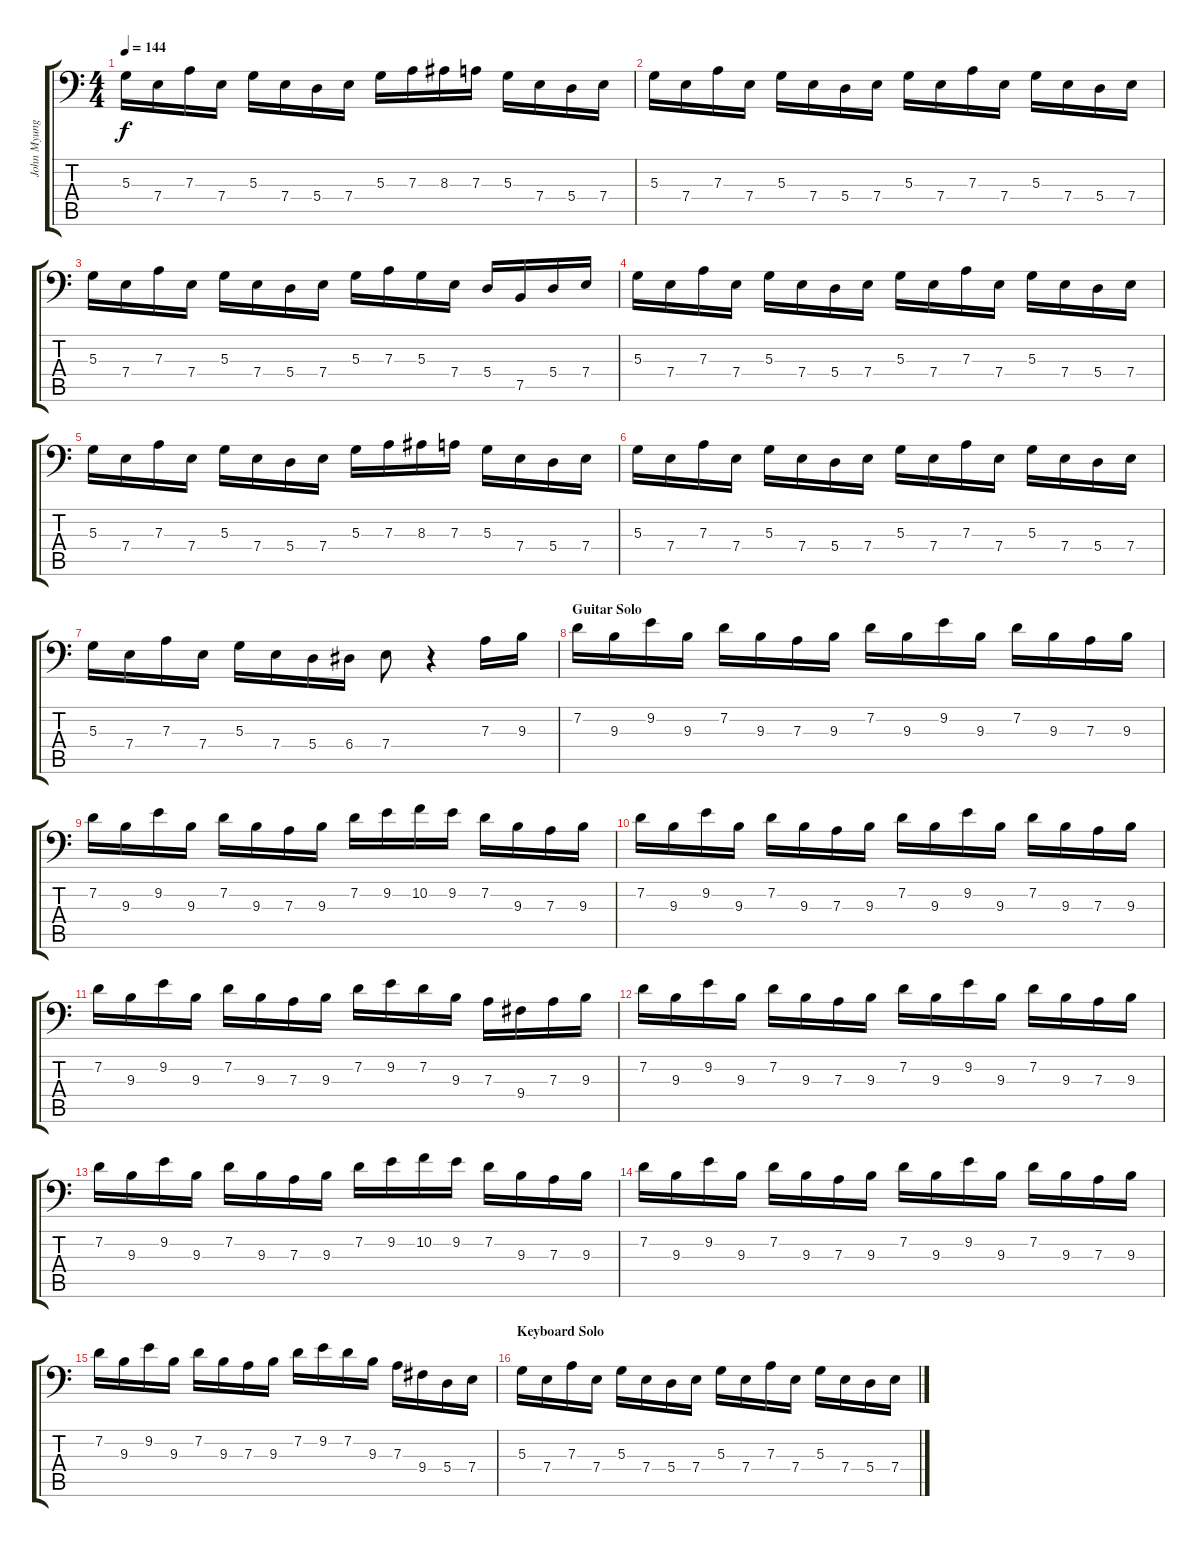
\track ("John Myung" "John Myung") {instrument electricbassfinger}
\staff {score tabs}
\tuning (C3 G2 D2 A1 E1 B0) {hide}
\ts (4 4)
\tempo 144
\clef f4
\ks c
5.3.16{dy f} 7.4.16 7.3.16 7.4.16 5.3.16 7.4.16 5.4.16 7.4.16 5.3.16 7.3.16 8.3.16 7.3.16 5.3.16 7.4.16 5.4.16 7.4.16 |
5.3.16 7.4.16 7.3.16 7.4.16 5.3.16 7.4.16 5.4.16 7.4.16 5.3.16 7.4.16 7.3.16 7.4.16 5.3.16 7.4.16 5.4.16 7.4.16 |
5.3.16 7.4.16 7.3.16 7.4.16 5.3.16 7.4.16 5.4.16 7.4.16 5.3.16 7.3.16 5.3.16 7.4.16 5.4.16 7.5.16 5.4.16 7.4.16 |
5.3.16 7.4.16 7.3.16 7.4.16 5.3.16 7.4.16 5.4.16 7.4.16 5.3.16 7.4.16 7.3.16 7.4.16 5.3.16 7.4.16 5.4.16 7.4.16 |
5.3.16 7.4.16 7.3.16 7.4.16 5.3.16 7.4.16 5.4.16 7.4.16 5.3.16 7.3.16 8.3.16 7.3.16 5.3.16 7.4.16 5.4.16 7.4.16 |
5.3.16 7.4.16 7.3.16 7.4.16 5.3.16 7.4.16 5.4.16 7.4.16 5.3.16 7.4.16 7.3.16 7.4.16 5.3.16 7.4.16 5.4.16 7.4.16 |
5.3.16 7.4.16 7.3.16 7.4.16 5.3.16 7.4.16 5.4.16 6.4.16 7.4.8 r.4 7.3.16 9.3.16 |
\section ("" "Guitar Solo")
7.2.16 9.3.16 9.2.16 9.3.16 7.2.16 9.3.16 7.3.16 9.3.16 7.2.16 9.3.16 9.2.16 9.3.16 7.2.16 9.3.16 7.3.16 9.3.16 |
7.2.16 9.3.16 9.2.16 9.3.16 7.2.16 9.3.16 7.3.16 9.3.16 7.2.16 9.2.16 10.2.16 9.2.16 7.2.16 9.3.16 7.3.16 9.3.16 |
7.2.16 9.3.16 9.2.16 9.3.16 7.2.16 9.3.16 7.3.16 9.3.16 7.2.16 9.3.16 9.2.16 9.3.16 7.2.16 9.3.16 7.3.16 9.3.16 |
7.2.16 9.3.16 9.2.16 9.3.16 7.2.16 9.3.16 7.3.16 9.3.16 7.2.16 9.2.16 7.2.16 9.3.16 7.3.16 9.4.16 7.3.16 9.3.16 |
7.2.16 9.3.16 9.2.16 9.3.16 7.2.16 9.3.16 7.3.16 9.3.16 7.2.16 9.3.16 9.2.16 9.3.16 7.2.16 9.3.16 7.3.16 9.3.16 |
7.2.16 9.3.16 9.2.16 9.3.16 7.2.16 9.3.16 7.3.16 9.3.16 7.2.16 9.2.16 10.2.16 9.2.16 7.2.16 9.3.16 7.3.16 9.3.16 |
7.2.16 9.3.16 9.2.16 9.3.16 7.2.16 9.3.16 7.3.16 9.3.16 7.2.16 9.3.16 9.2.16 9.3.16 7.2.16 9.3.16 7.3.16 9.3.16 |
7.2.16 9.3.16 9.2.16 9.3.16 7.2.16 9.3.16 7.3.16 9.3.16 7.2.16 9.2.16 7.2.16 9.3.16 7.3.16 9.4.16 5.4.16 7.4.16 |
\section ("" "Keyboard Solo")
5.3.16 7.4.16 7.3.16 7.4.16 5.3.16 7.4.16 5.4.16 7.4.16 5.3.16 7.4.16 7.3.16 7.4.16 5.3.16 7.4.16 5.4.16 7.4.16
